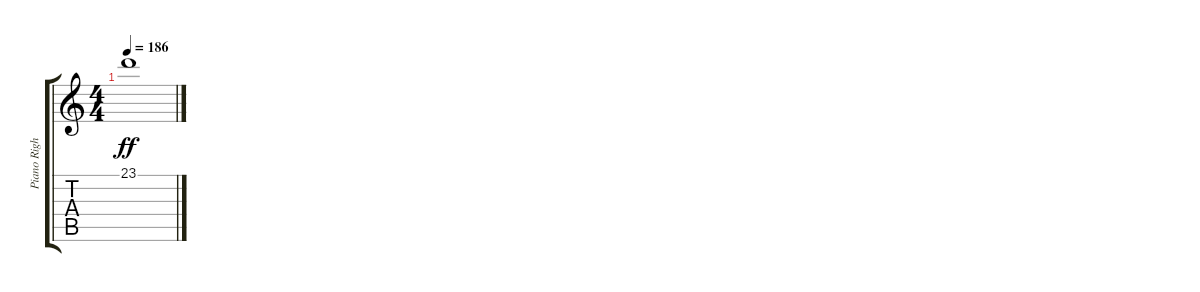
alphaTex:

\track ("Piano Right" "Piano Righ") {instrument acousticgrandpiano}
\staff {score tabs}
\tuning (Eb4 Bb3 Gb3 Db3 Ab2 Eb2) {hide}
\ts (4 4)
\tempo 186
\clef g2
\ks c
23.1{t}.1{dy ff}
